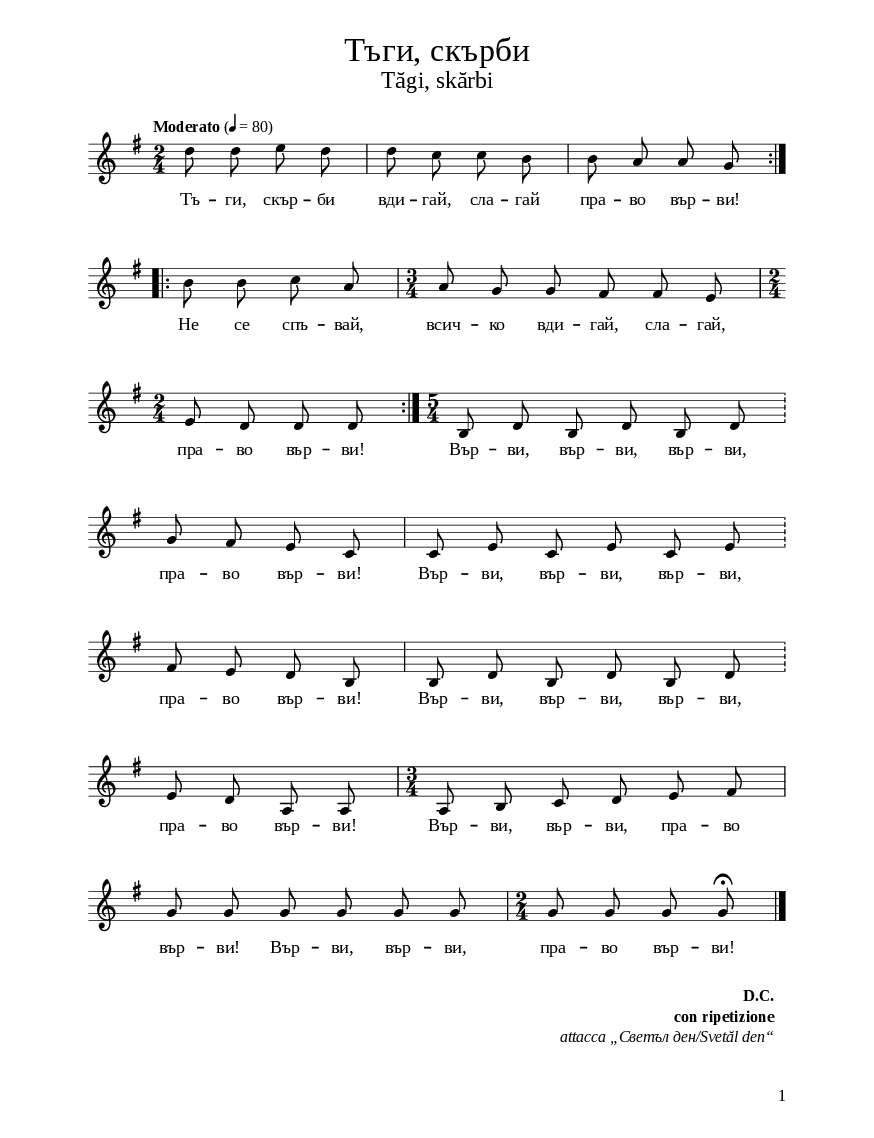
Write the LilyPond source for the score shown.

\version "2.24.2"

% include paper part and global functions
\include "include/globals.ily"

\bookpart {
  \label #'ref089
  \tocItem \markup "Тъги, скърби – Tăgi, skărbi "
  \include "include/bookpart-paper.ily"
  \score {
    \include "include/score-layout.ily"

    \new Voice \absolute  {
      \clef treble
      \key g \major
      \time 2/4
      \tempoFunc "Moderato" 4 "80"
      \override Staff.BarLine.gap = 0.5
      \autoBeamOff


       d''8 d'' e'' d'' | d''8 c'' c'' b' | b'8 a' a' g' \bar ":.|.:" \break 

      
        b' b' c'' a' | \time 3/4 a' g' g' fis' fis' e' \break

        \time 2/4 e' d' d' d' |
      \bar ":|." \time 5/4 b d' b d' b d' \bar "!" \break

      g' fis' e' c' | c' e' c' e'  c' e'  \bar "!" \break

      fis' e' d' b  | b d' b d' b d'  \bar "!" \break

      e' d' a a | \time 3/4 a b c' d' e' fis' |  \break

      g' g' g' g' g' g' \time 2/4  g' g' g' g' \fermata  |  \bar "|."

    }
    \addlyrics {
      Тъ -- ги, скър -- би вди  -- гай, сла  -- гай

      пра  --  во вър -- ви!

      Не се спъ -- вай, всич -- ко вди -- гай,

      сла -- гай, пра -- во вър -- ви!

      Вър -- ви, вър -- ви, вър -- ви, пра -- во вър -- ви!

      Вър -- ви, вър -- ви, вър -- ви, пра -- во вър -- ви!

      Вър -- ви, вър -- ви, вър -- ви, пра -- во вър -- ви!

      Вър -- ви, вър -- ви, пра -- во вър -- ви!

      Вър -- ви, вър -- ви, пра -- во вър -- ви!
    }

    \header {
      title = \titleFunc "Тъги, скърби" "Tăgi, skărbi"
    }

    \midi{}

  } % score



  \markup \dc-two "D.C." " con ripetizione"
  \markup \italic \dc-one-nobold "attacca „Светъл ден/Svetăl den“"
  %

\pageBreak

  % include foreign translation(s) of the song
  

} % bookpart
